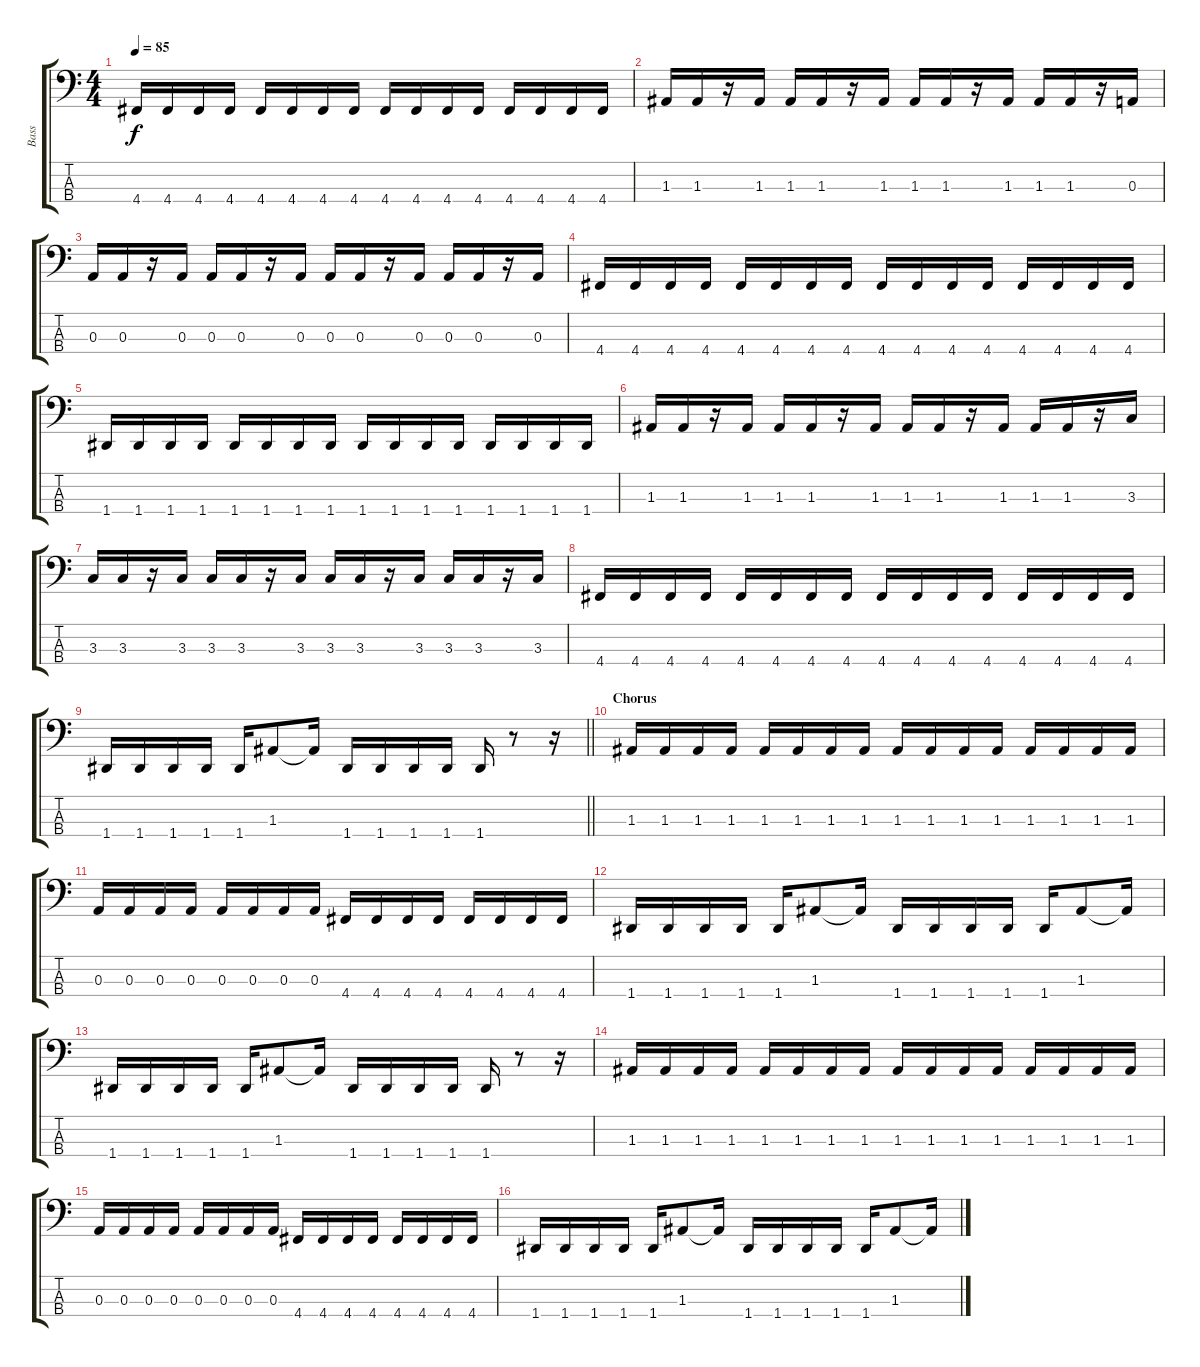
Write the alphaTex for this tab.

\track ("Bass" "Bass") {instrument electricbasspick}
\staff {score tabs}
\tuning (G2 D2 A1 D1) {hide}
\ts (4 4)
\tempo 85
\clef f4
\ks c
4.4.16{dy f} 4.4.16 4.4.16 4.4.16 4.4.16 4.4.16 4.4.16 4.4.16 4.4.16 4.4.16 4.4.16 4.4.16 4.4.16 4.4.16 4.4.16 4.4.16 |
1.3.16 1.3.16 r.16 1.3.16 1.3.16 1.3.16 r.16 1.3.16 1.3.16 1.3.16 r.16 1.3.16 1.3.16 1.3.16 r.16 0.3.16 |
0.3.16 0.3.16 r.16 0.3.16 0.3.16 0.3.16 r.16 0.3.16 0.3.16 0.3.16 r.16 0.3.16 0.3.16 0.3.16 r.16 0.3.16 |
4.4.16 4.4.16 4.4.16 4.4.16 4.4.16 4.4.16 4.4.16 4.4.16 4.4.16 4.4.16 4.4.16 4.4.16 4.4.16 4.4.16 4.4.16 4.4.16 |
1.4.16 1.4.16 1.4.16 1.4.16 1.4.16 1.4.16 1.4.16 1.4.16 1.4.16 1.4.16 1.4.16 1.4.16 1.4.16 1.4.16 1.4.16 1.4.16 |
1.3.16 1.3.16 r.16 1.3.16 1.3.16 1.3.16 r.16 1.3.16 1.3.16 1.3.16 r.16 1.3.16 1.3.16 1.3.16 r.16 3.3.16 |
3.3.16 3.3.16 r.16 3.3.16 3.3.16 3.3.16 r.16 3.3.16 3.3.16 3.3.16 r.16 3.3.16 3.3.16 3.3.16 r.16 3.3.16 |
4.4.16 4.4.16 4.4.16 4.4.16 4.4.16 4.4.16 4.4.16 4.4.16 4.4.16 4.4.16 4.4.16 4.4.16 4.4.16 4.4.16 4.4.16 4.4.16 |
\barLineRight lightlight
1.4.16 1.4.16 1.4.16 1.4.16 1.4.16 1.3.8 1.3{t}.16 1.4.16 1.4.16 1.4.16 1.4.16 1.4.16 r.8 r.16 |
\section ("" "Chorus")
1.3.16 1.3.16 1.3.16 1.3.16 1.3.16 1.3.16 1.3.16 1.3.16 1.3.16 1.3.16 1.3.16 1.3.16 1.3.16 1.3.16 1.3.16 1.3.16 |
0.3.16 0.3.16 0.3.16 0.3.16 0.3.16 0.3.16 0.3.16 0.3.16 4.4.16 4.4.16 4.4.16 4.4.16 4.4.16 4.4.16 4.4.16 4.4.16 |
1.4.16 1.4.16 1.4.16 1.4.16 1.4.16 1.3.8 1.3{t}.16 1.4.16 1.4.16 1.4.16 1.4.16 1.4.16 1.3.8 1.3{t}.16 |
1.4.16 1.4.16 1.4.16 1.4.16 1.4.16 1.3.8 1.3{t}.16 1.4.16 1.4.16 1.4.16 1.4.16 1.4.16 r.8 r.16 |
1.3.16 1.3.16 1.3.16 1.3.16 1.3.16 1.3.16 1.3.16 1.3.16 1.3.16 1.3.16 1.3.16 1.3.16 1.3.16 1.3.16 1.3.16 1.3.16 |
0.3.16 0.3.16 0.3.16 0.3.16 0.3.16 0.3.16 0.3.16 0.3.16 4.4.16 4.4.16 4.4.16 4.4.16 4.4.16 4.4.16 4.4.16 4.4.16 |
1.4.16 1.4.16 1.4.16 1.4.16 1.4.16 1.3.8 1.3{t}.16 1.4.16 1.4.16 1.4.16 1.4.16 1.4.16 1.3.8 1.3{t}.16
